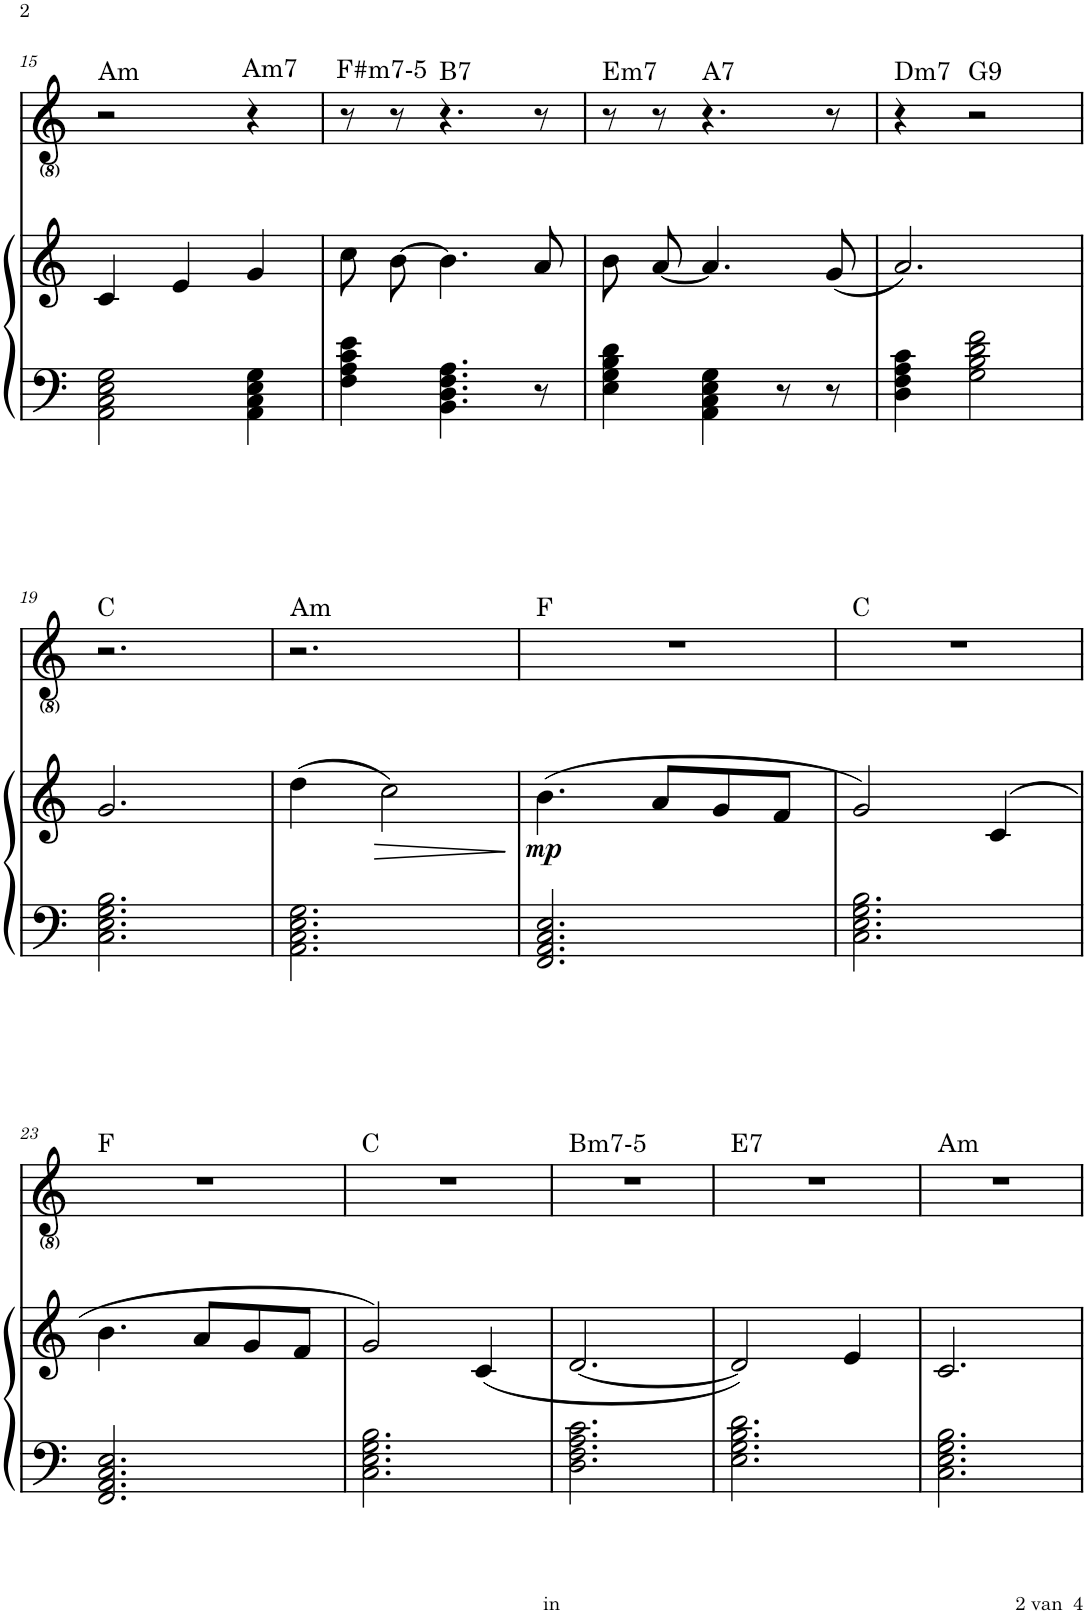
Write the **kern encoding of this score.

**kern	**kern	**dynam	**kern
*part2	*part2	*part2	*part1
*staff3	*staff2	*staff2/3	*staff1
*I"Piano	*	*	*I"Voice
*I'Pno	*	*	*
!!LO:PB:g=z
*clefF4	*clefG2	*	*clefG2
*k[]	*k[]	*	*k[]
*M3/4	*M3/4	*	*M3/4
=15	=15	=15	=15
!	!	!	!LO:TX:a:t=Am
2AA\ 2C\ 2E\ 2G\	4c/	.	2r
.	4e/	.	.
!	!	!	!LO:TX:a:t=Am7
4AA\ 4C\ 4E\ 4G\	4g/	.	4r
=16	=16	=16	=16
!	!	!	!LO:TX:a:t=F#m7-5
4F\ 4A\ 4c\ 4e\	8cc\	.	8r
.	[8b\	.	8r
!	!	!	!LO:TX:a:t=B7
4.BB\ 4.D\ 4.F\ 4.A\	4.b\]	.	4.r
8r	8a/	.	8r
=17	=17	=17	=17
!	!	!	!LO:TX:a:t=Em7
4E\ 4G\ 4B\ 4d\	8b\	.	8r
.	[8a/	.	8r
!	!	!	!LO:TX:a:t=A7
4AA\ 4C\ 4E\ 4G\	4.a/]	.	4.r
8r	.	.	.
8r	(8g/	.	8r
=18	=18	=18	=18
!	!	!	!LO:TX:a:t=Dm7
4D\ 4F\ 4A\ 4c\	2.a/)	.	4r
!	!	!	!LO:TX:a:t=G9
2G\ 2B\ 2d\ 2f\	.	.	2r
!!LO:LB:g=z
=19	=19	=19	=19
!	!	!	!LO:TX:a:t=C
2.C\ 2.E\ 2.G\ 2.B\	2.g/	.	2.r
=20	=20	=20	=20
!	!	!	!LO:TX:a:t=Am
2.AA\ 2.C\ 2.E\ 2.G\	(4dd\	.	2.r
!	!	!LO:HP:b	!
.	2cc\)	>	.
.	.	]	.
=21	=21	=21	=21
!	!	!	!LO:TX:a:t=F
!	!	!LO:DY:b	!
2.FF/ 2.AA/ 2.C/ 2.E/	(4.b\	mp	2.r
.	8a/L	.	.
.	8g/	.	.
.	8f/J	.	.
=22	=22	=22	=22
!	!	!	!LO:TX:a:t=C
2.C\ 2.E\ 2.G\ 2.B\	2g/)	.	2.r
.	(4c/	.	.
!!LO:LB:g=z
=23	=23	=23	=23
!	!	!	!LO:TX:a:t=F
2.FF/ 2.AA/ 2.C/ 2.E/	4.b\	.	2.r
.	8a/L	.	.
.	8g/	.	.
.	8f/J	.	.
=24	=24	=24	=24
!	!	!	!LO:TX:a:t=C
2.C\ 2.E\ 2.G\ 2.B\	2g/)	.	2.r
.	(4c/	.	.
=25	=25	=25	=25
!	!	!	!LO:TX:a:t=Bm7-5
2.D\ 2.F\ 2.A\ 2.c\	[2.d/	.	2.r
=26	=26	=26	=26
!	!	!	!LO:TX:a:t=E7
2.E\ 2.G\ 2.B\ 2.d\	2d/])	.	2.r
.	4e/	.	.
=27	=27	=27	=27
!	!	!	!LO:TX:a:t=Am
2.C\ 2.E\ 2.G\ 2.B\	2.c/	.	2.r
=	=	=	=
*-	*-	*-	*-
